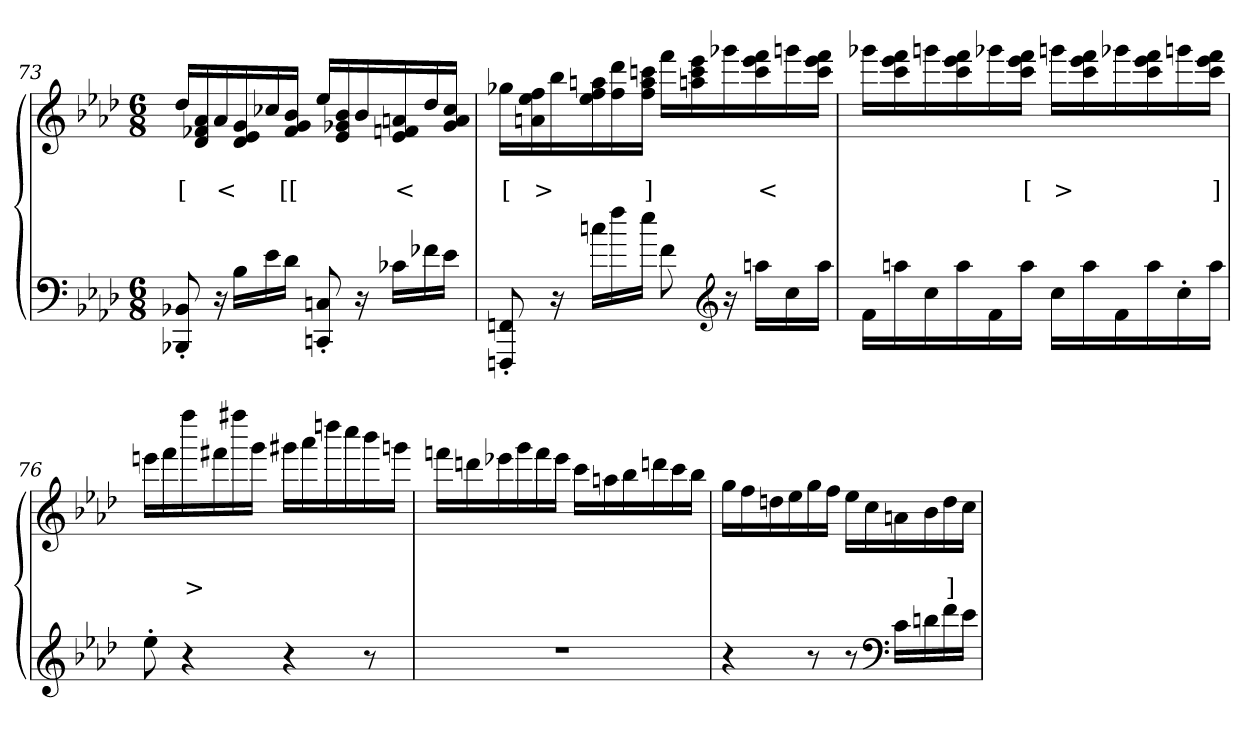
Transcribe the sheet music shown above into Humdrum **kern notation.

**kern	**kern	**text	**text
*part2	*part1	*part1	*part1
*staff2	*staff1	*staff1	*staff1
*clefF4	*clefG2	*	*
*k[b-e-a-d-]	*k[b-e-a-d-]	*	*
*M6/8	*M6/8	*	*
=73	=73	=73	=73
8BB-X'> 8BBB-X'>	16dd-LL	.	[
.	16a- 16f-X 16d-	.	.
16r	16a-	.	<
16B-LL	16g 16e- 16d-	.	.
16e-	16cc-X	.	.
16d-JJ	16b- 16g 16f-JJ	.	[[
8Cn'> 8CCn'>	16ee-LL	.	.
.	16b- 16g-X 16e-	.	.
16r	16b-	.	.
16c-XLL	16an 16fn 16e-	.	<
16f-X	16dd-	.	.
16e-JJ	16cc- 16a 16g-JJ	.	.
=74	=74	=74	=74
8FFn'> 8FFFn'>	16gg-XLL	.	[
.	16ff 16ee- 16an	.	>
16r	16bb-	.	.
16ccnLL	16aan 16ff 16ee-	.	.
16ff	16ddd- 16ff	.	.
16ee-JJ	16cccn 16aa 16ffJJ	.	]
8f	16fffLL	.	.
.	16eee- 16ccc 16aan	.	.
*clefG2	*	*	*
16r	16ggg-	.	.
16aanLL	16fff 16eee- 16ccc	.	<
16cc	16gggn	.	.
16aaJJ	16fff 16eee- 16cccJJ	.	.
=75	=75	=75	=75
16fLL	16ggg-XLL	.	.
16aan	16fff 16eee- 16ccc	.	.
16cc	16gggn	.	.
16aa	16fff 16eee- 16ccc	.	.
16f	16ggg-X	.	.
16aaJJ	16fff 16eee- 16cccJJ	.	[
16ccLL	16gggnLL	.	>
16aa	16fff 16eee- 16ccc	.	.
16f	16ggg-X	.	.
16aa	16fff 16eee- 16ccc	.	.
16cc'>	16gggn	.	.
16aaJJ	16fff 16eee- 16cccJJ	.	]
=76	=76	=76	=76
8ee-'>	16eeenLL	.	.
.	16fff	.	.
4r	16ffff	.	>
.	16fff#X	.	.
.	16ffff#	.	.
.	16gggJJ	.	.
4r	16ggg#XLL	.	.
.	16aaa-	.	.
.	16ddddn	.	.
.	16cccc	.	.
8r	16bbb-	.	.
.	16gggnJJ	.	.
=77	=77	=77	=77
2.r	16fffnLL	.	.
.	16dddn	.	.
.	16eee-X	.	.
.	16ggg	.	.
.	16fff	.	.
.	16eee-JJ	.	.
.	16cccLL	.	.
.	16aan	.	.
.	16bb-	.	.
.	16dddn	.	.
.	16ccc	.	.
.	16bb-JJ	.	.
=78	=78	=78	=78
4r	16ggLL	.	.
.	16ff	.	.
.	16ddn	.	.
.	16ee-	.	.
8r	16gg	.	.
.	16ffJJ	.	.
8r	16ee-LL	.	.
.	16cc	.	.
*clefF4	*	*	*
16cLL	16an	.	.
16dn	16b-	.	.
16f	16dd	.	]
16e-JJ	16ccJJ	.	.
=	=	=	=
*-	*-	*-	*-
